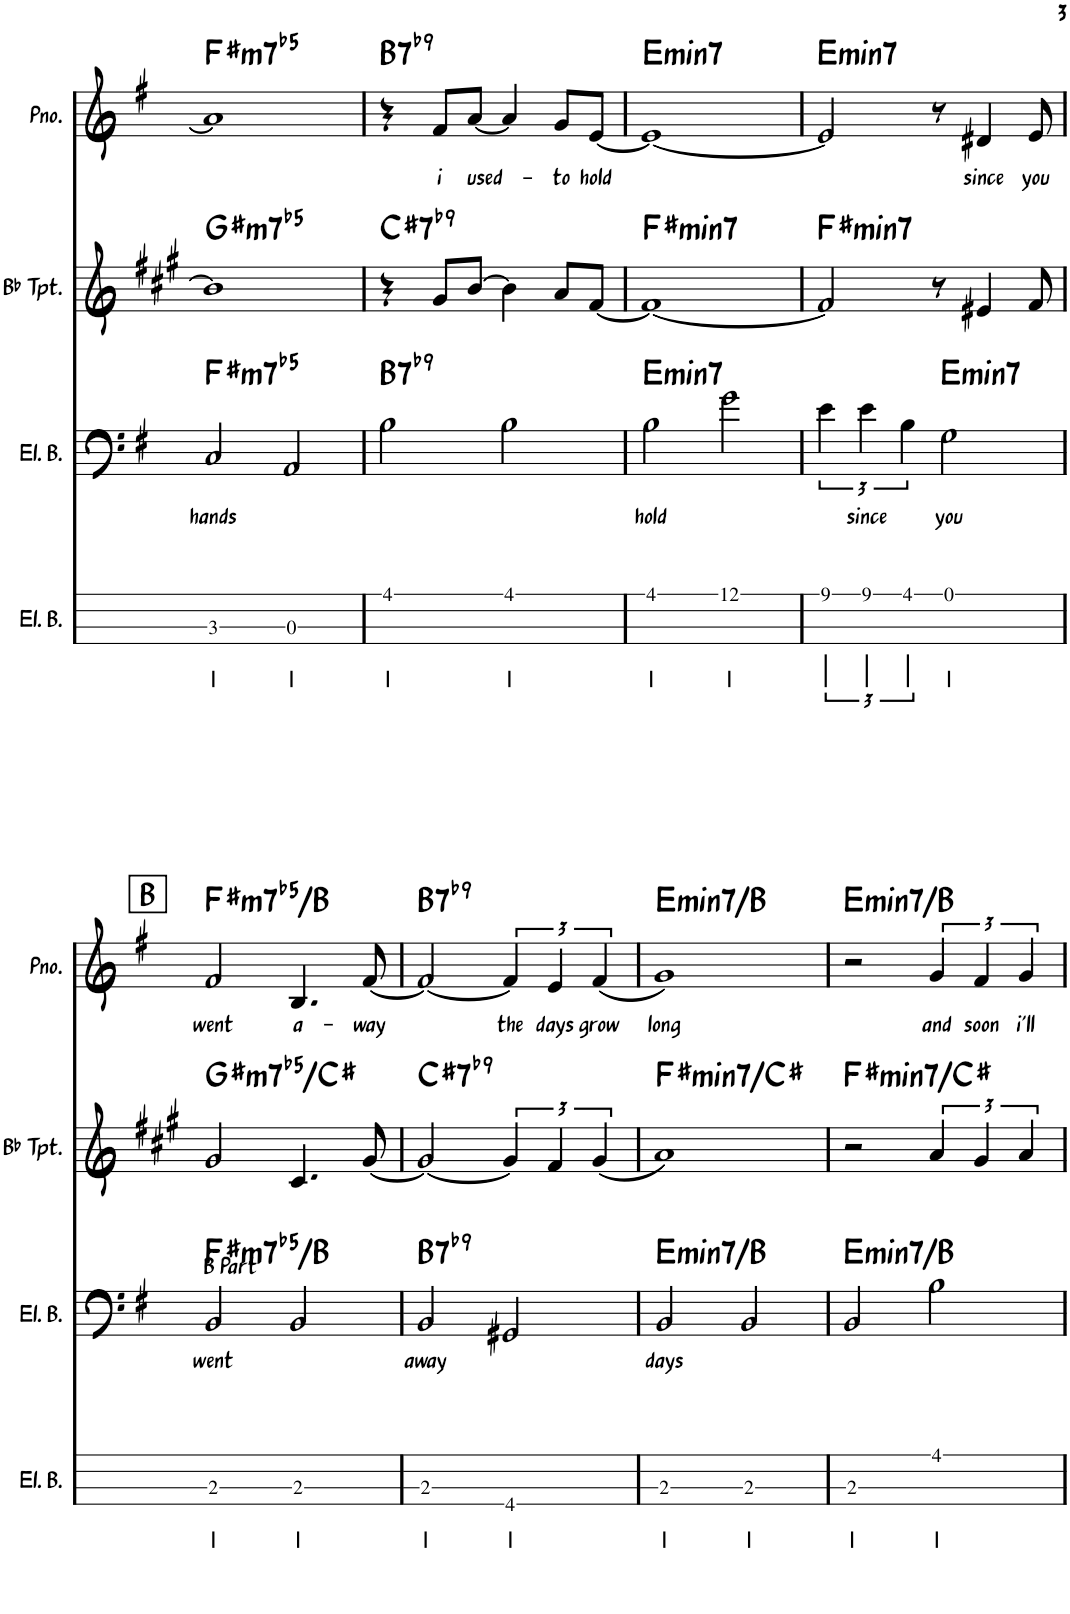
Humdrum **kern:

**kern	**kern	**text	**harte	**kern	**harte	**kern	**text	**harte
*part4	*part3	*part3	*part3	*part2	*part2	*part1	*part1	*part1
*staff4	*staff3	*staff3	*	*staff2	*	*staff1	*staff1	*
*I"Electric Bass	*I"Electric Bass	*	*	*I"Bb Trumpet	*	*I"Piano	*	*
*I'El. B.	*I'El. B.	*	*	*I'Bb Tpt.	*	*I'Pno.	*	*
!!LO:PB:g=z
*	*clefF4	*	*	*clefG2	*	*clefG2	*	*
*Trd7c12	*Trd7c12	*	*	*Trd1c2	*	*	*	*
*k[f#]	*k[f#]	*	*	*k[f#c#g#]	*	*k[f#]	*	*
*M4/4	*M4/4	*	*	*M4/4	*	*M4/4	*	*
=14	=14	=14	=14	=14	=14	=14	=14	=14
!	!	!LO:LY:b	!LO:H:kt=m7b5	!	!LO:H:kt=m7b5	!	!	!LO:H:kt=m7b5
2C\	2C/	hands	F#:hdim7	1b]	G#:hdim7	1a]	.	F#:hdim7
2AA\	2AA/	.	.	.	.	.	.	.
=15	=15	=15	=15	=15	=15	=15	=15	=15
!	!	!	!LO:H:kt=7	!	!LO:H:kt=7	!	!	!LO:H:kt=7
2B\	2B\	.	B:7(b9)	4r	C#:7(b9)	4r	.	B:7(b9)
!	!	!	!	!	!	!	!LO:LY:b	!
.	.	.	.	8g#/L	.	8f#/L	i	.
!	!	!	!	!	!	!	!LO:LY:b	!
.	.	.	.	[8b/J	.	[8a/J	used-	.
2B\	2B\	.	.	4b\]	.	4a/]	.	.
!	!	!	!	!	!	!	!LO:LY:b	!
.	.	.	.	8a/L	.	8g/L	-to	.
!	!	!	!	!	!	!	!LO:LY:b	!
.	.	.	.	[8f#/J	.	[8e/J	hold	.
=16	=16	=16	=16	=16	=16	=16	=16	=16
!	!	!LO:LY:b	!LO:H:kt=min7	!	!LO:H:kt=min7	!	!	!LO:H:kt=min7
2B\	2B\	hold	E:min7	1f#_	F#:min7	1e_	.	E:min7
2g\	2g\	.	.	.	.	.	.	.
=17	=17	=17	=17	=17	=17	=17	=17	=17
!	!	!	!	!	!LO:H:kt=min7	!	!	!LO:H:kt=min7
6e\	6e\	.	.	2f#/]	F#:min7	2e/]	.	E:min7
!	!	!LO:LY:b	!	!	!	!	!	!
6e\	6e\	since	.	.	.	.	.	.
6B\	6B\	.	.	.	.	.	.	.
!	!	!LO:LY:b	!LO:H:kt=min7	!	!	!	!	!
2G\	2G\	you	E:min7	8r	.	8r	.	.
!	!	!	!	!	!	!	!LO:LY:b	!
.	.	.	.	4e#X/	.	4d#X/	since	.
!	!	!	!	!	!	!	!LO:LY:b	!
.	.	.	.	8f#/	.	8e/	you	.
!!LO:LB:g=z
!!LO:REH:place=s1:a:B:rj:fs=14:t=B
=18	=18	=18	=18	=18	=18	=18	=18	=18
!	!LO:TX:a:t=B Part	!	!	!	!	!	!	!
!	!	!LO:LY:b	!LO:H:kt=m7b5	!	!LO:H:kt=m7b5	!	!LO:LY:b	!LO:H:kt=m7b5
2BB\	2BB/	went	F#:hdim7/4	2g#/	G#:hdim7/4	2f#/	went	F#:hdim7/4
!	!	!	!	!	!	!	!LO:LY:b	!
2BB\	2BB/	.	.	4.c#/	.	4.B/	a-	.
!	!	!	!	!	!	!	!LO:LY:b	!
.	.	.	.	[8g#/	.	[8f#/	-way	.
=19	=19	=19	=19	=19	=19	=19	=19	=19
!	!	!LO:LY:b	!LO:H:kt=7	!	!LO:H:kt=7	!	!	!LO:H:kt=7
2BB\	2BB/	away	B:7(b9)	2g#/_	C#:7(b9)	2f#/_	.	B:7(b9)
!	!	!	!	!	!	!	!LO:LY:b	!
2GG#X\	2GG#X/	.	.	6g#/]	.	6f#/]	the	.
!	!	!	!	!	!	!	!LO:LY:b	!
.	.	.	.	6f#/	.	6e/	days	.
!	!	!	!	!	!	!	!LO:LY:b	!
.	.	.	.	(6g#/	.	(6f#/	grow	.
=20	=20	=20	=20	=20	=20	=20	=20	=20
!	!	!LO:LY:b	!LO:H:kt=min7	!	!LO:H:kt=min7	!	!LO:LY:b	!LO:H:kt=min7
2BB\	2BB/	days	E:min7/5	1a)	F#:min7/5	1g)	long	E:min7/5
2BB\	2BB/	.	.	.	.	.	.	.
=21	=21	=21	=21	=21	=21	=21	=21	=21
!	!	!	!LO:H:kt=min7	!	!LO:H:kt=min7	!	!	!LO:H:kt=min7
2BB\	2BB/	.	E:min7/5	2r	F#:min7/5	2r	.	E:min7/5
!	!	!	!	!	!	!	!LO:LY:b	!
2B\	2B\	.	.	6a/	.	6g/	and	.
!	!	!	!	!	!	!	!LO:LY:b	!
.	.	.	.	6g#/	.	6f#/	soon	.
!	!	!	!	!	!	!	!LO:LY:b	!
.	.	.	.	6a/	.	6g/	i'll	.
=	=	=	=	=	=	=	=	=
*-	*-	*-	*-	*-	*-	*-	*-	*-
